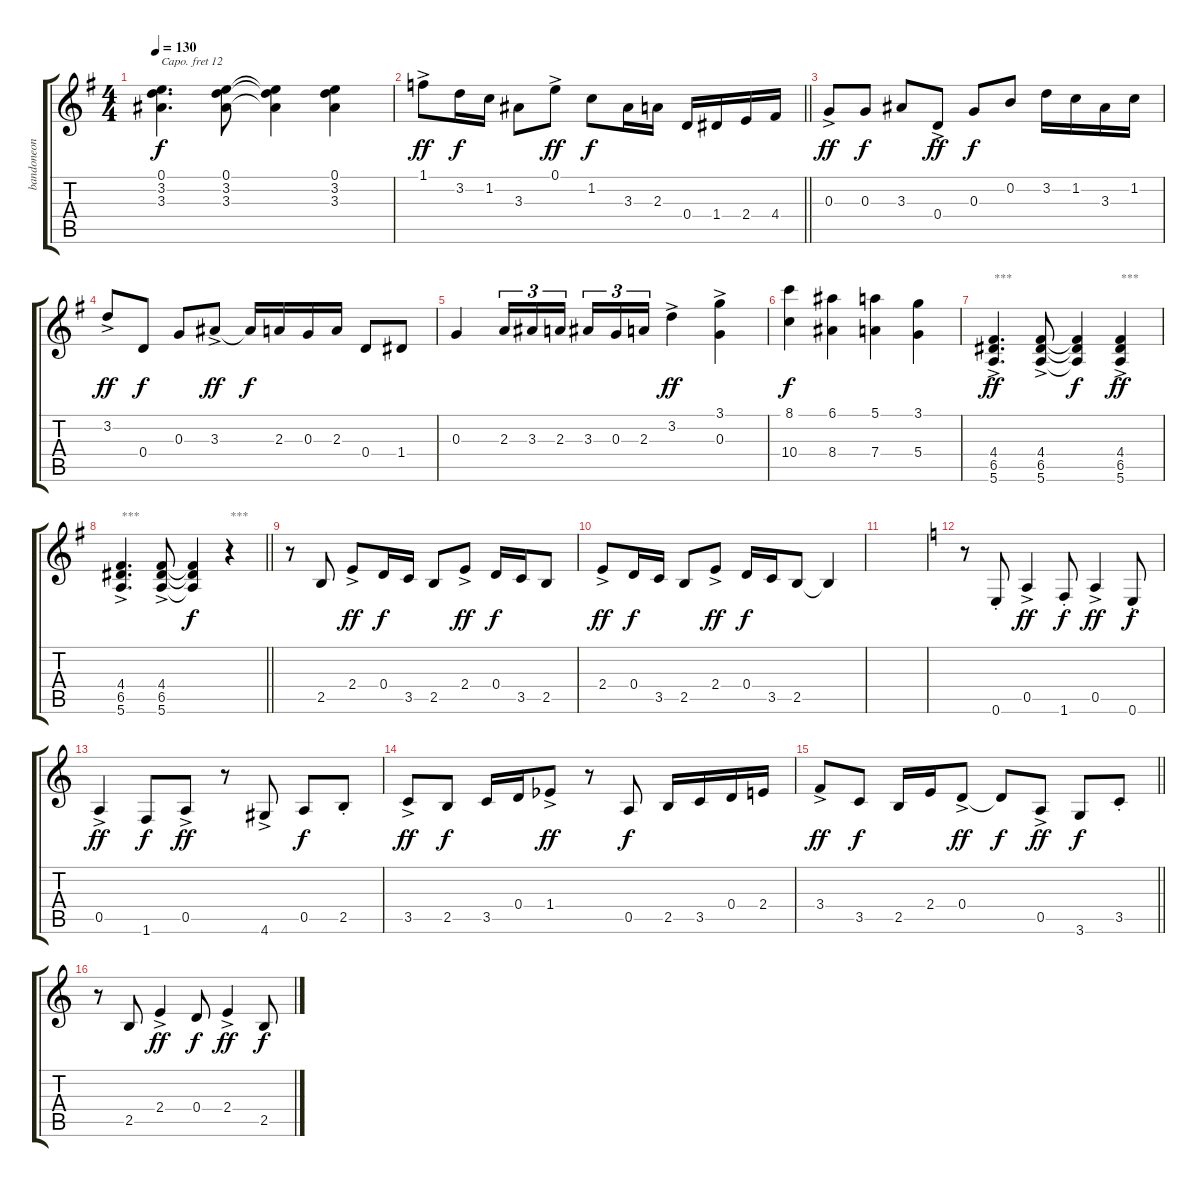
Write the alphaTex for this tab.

\track ("bandoneon" "bandoneon") {instrument tangoaccordion}
\staff {score tabs}
\capo 12
\tuning (E4 B3 G3 D3 A2 E2) {hide}
\ts (4 4)
\tempo 130
\clef g2
\ks g
(0.1 3.2 3.3).4{d dy f} (0.1 3.2 3.3).8 (0.1{t} 3.2{t} 3.3{t}).4 (0.1 3.2 3.3).4 |
\barLineRight lightlight
1.1{ac}.8{dy ff} 3.2.16{dy f} 1.2.16 3.3.8 0.1{ac}.8{dy ff} 1.2.8{dy f} 3.3.16 2.3.16 0.4.16 1.4.16 2.4.16 4.4.16 |
0.3{ac}.8{dy ff} 0.3.8{dy f} 3.3.8 0.4{ac}.8{dy ff} 0.3.8{dy f} 0.2.8 3.2.16 1.2.16 3.3.16 1.2.16 |
3.2{ac}.8{dy ff} 0.4.8{dy f} 0.3.8 3.3{ac}.8{dy ff} 3.3{t}.16{dy f} 2.3.16 0.3.16 2.3.16 0.4.8 1.4.8 |
0.3.4 2.3.16{tu (3 2)} 3.3.16{tu (3 2)} 2.3.16{tu (3 2) beam splitsecondary} 3.3.16{tu (3 2)} 0.3.16{tu (3 2)} 2.3.16{tu (3 2)} 3.2{ac}.4{dy ff} (3.1{ac} 0.3{ac}).4 |
(8.1 10.4).4{dy f} (6.1 8.4).4 (5.1 7.4).4 (3.1 5.4).4 |
(4.4{ac} 6.5{ac} 5.6{ac}).4{d txt "***" dy ff} (4.4{ac} 6.5{ac} 5.6{ac}).8 (4.4{t} 6.5{t} 5.6{t}).4{dy f} (4.4{ac} 6.5{ac} 5.6{ac}).4{txt "***" dy ff} |
\barLineRight lightlight
(4.4{ac} 6.5{ac} 5.6{ac}).4{d txt "***"} (4.4{ac} 6.5{ac} 5.6{ac}).8 (4.4{t} 6.5{t} 5.6{t}).4{dy f} r.4{txt "***"} |
r.8 2.5.8 2.4{ac}.8{dy ff} 0.4.16{dy f} 3.5.16 2.5.8 2.4{ac}.8{dy ff} 0.4.16{dy f} 3.5.16 2.5.8 |
2.4{ac}.8{dy ff} 0.4.16{dy f} 3.5.16 2.5.8 2.4{ac}.8{dy ff} 0.4.16{dy f} 3.5.16 2.5.8 2.5{t}.4 |
|
\ks c
r.8 0.6{st}.8 0.5{ac}.4{dy ff} 1.6{st}.8{dy f} 0.5{ac}.4{dy ff} 0.6{st}.8{dy f} |
0.5{ac}.4{dy ff} 1.6.8{dy f} 0.5{ac}.8{dy ff} r.8 4.6{ac}.8 0.5.8{dy f} 2.5{st}.8 |
3.5{ac}.8{dy ff} 2.5.8{dy f} 3.5.16 0.4.16 1.4{ac acc b}.8{dy ff} r.8 0.5.8{dy f} 2.5.16 3.5.16 0.4.16 2.4.16 |
\barLineRight lightlight
3.4{ac}.8{dy ff} 3.5.8{dy f} 2.5.16 2.4.16 0.4{ac}.8{dy ff} 0.4{t}.8{dy f} 0.5{ac}.8{dy ff} 3.6.8{dy f} 3.5{st}.8 |
r.8 2.5.8 2.4{ac}.4{dy ff} 0.4.8{dy f} 2.4{ac}.4{dy ff} 2.5.8{dy f}
